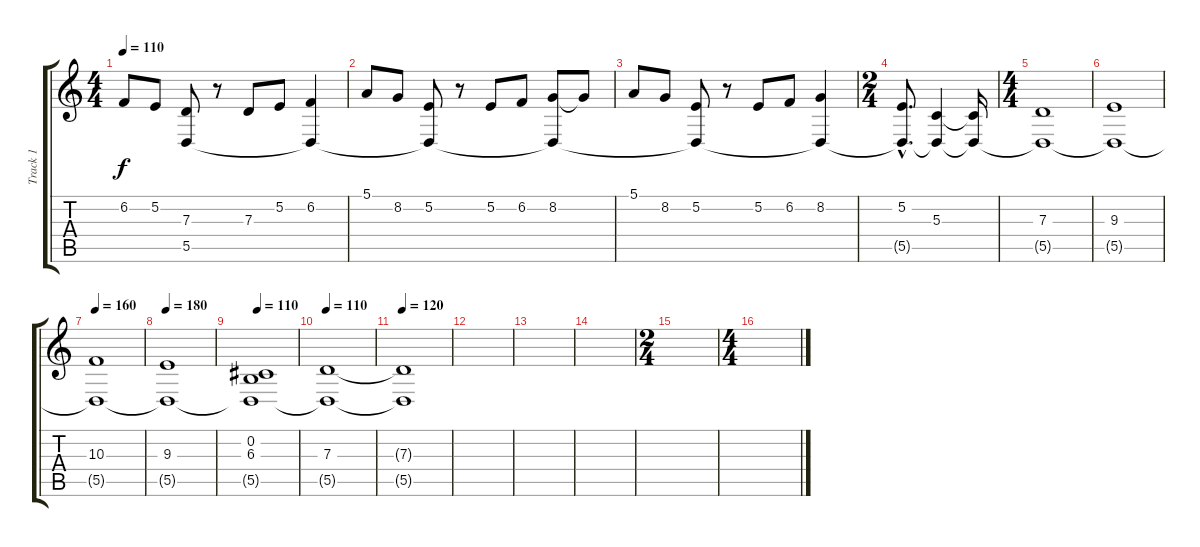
\track ("Track 1" "Track 1") {instrument pad8sweep}
\staff {score tabs}
\tuning (E4 B3 G3 D3 A2 E2) {hide}
\ts (4 4)
\tempo 110
\clef g2
\ks c
6.2.8{dy f} 5.2.8 (7.3 5.5{t}).8 r.8 7.3.8 5.2.8 (6.2 5.5{t}).4 |
5.1.8 8.2.8 (5.2 5.5{t}).8 r.8 5.2.8 6.2.8 (8.2 5.5{t}).8 8.2{t}.8 |
5.1.8 8.2.8 (5.2 5.5{t}).8 r.8 5.2.8 6.2.8 (8.2 5.5{t}).4 |
\ts (2 4)
(5.2{hac} 5.5{hac t}).8{d} (5.3 5.5{t}).4 (5.3{t} 5.5{t}).16 |
\ts (4 4)
(7.3 5.5{t}).1 |
(9.3 5.5{t}).1 |
\tempo 160
(10.3 5.5{t}).1 |
\tempo 180
(9.3 5.5{t}).1 |
\tempo 110
(0.2 6.3 5.5{t}).1 |
\tempo 110
(7.3 5.5{t}).1{volume 2} |
\tempo 120
(7.3{t} 5.5{t}).1 |
|
|
|
\ts (2 4)
|
\ts (4 4)
